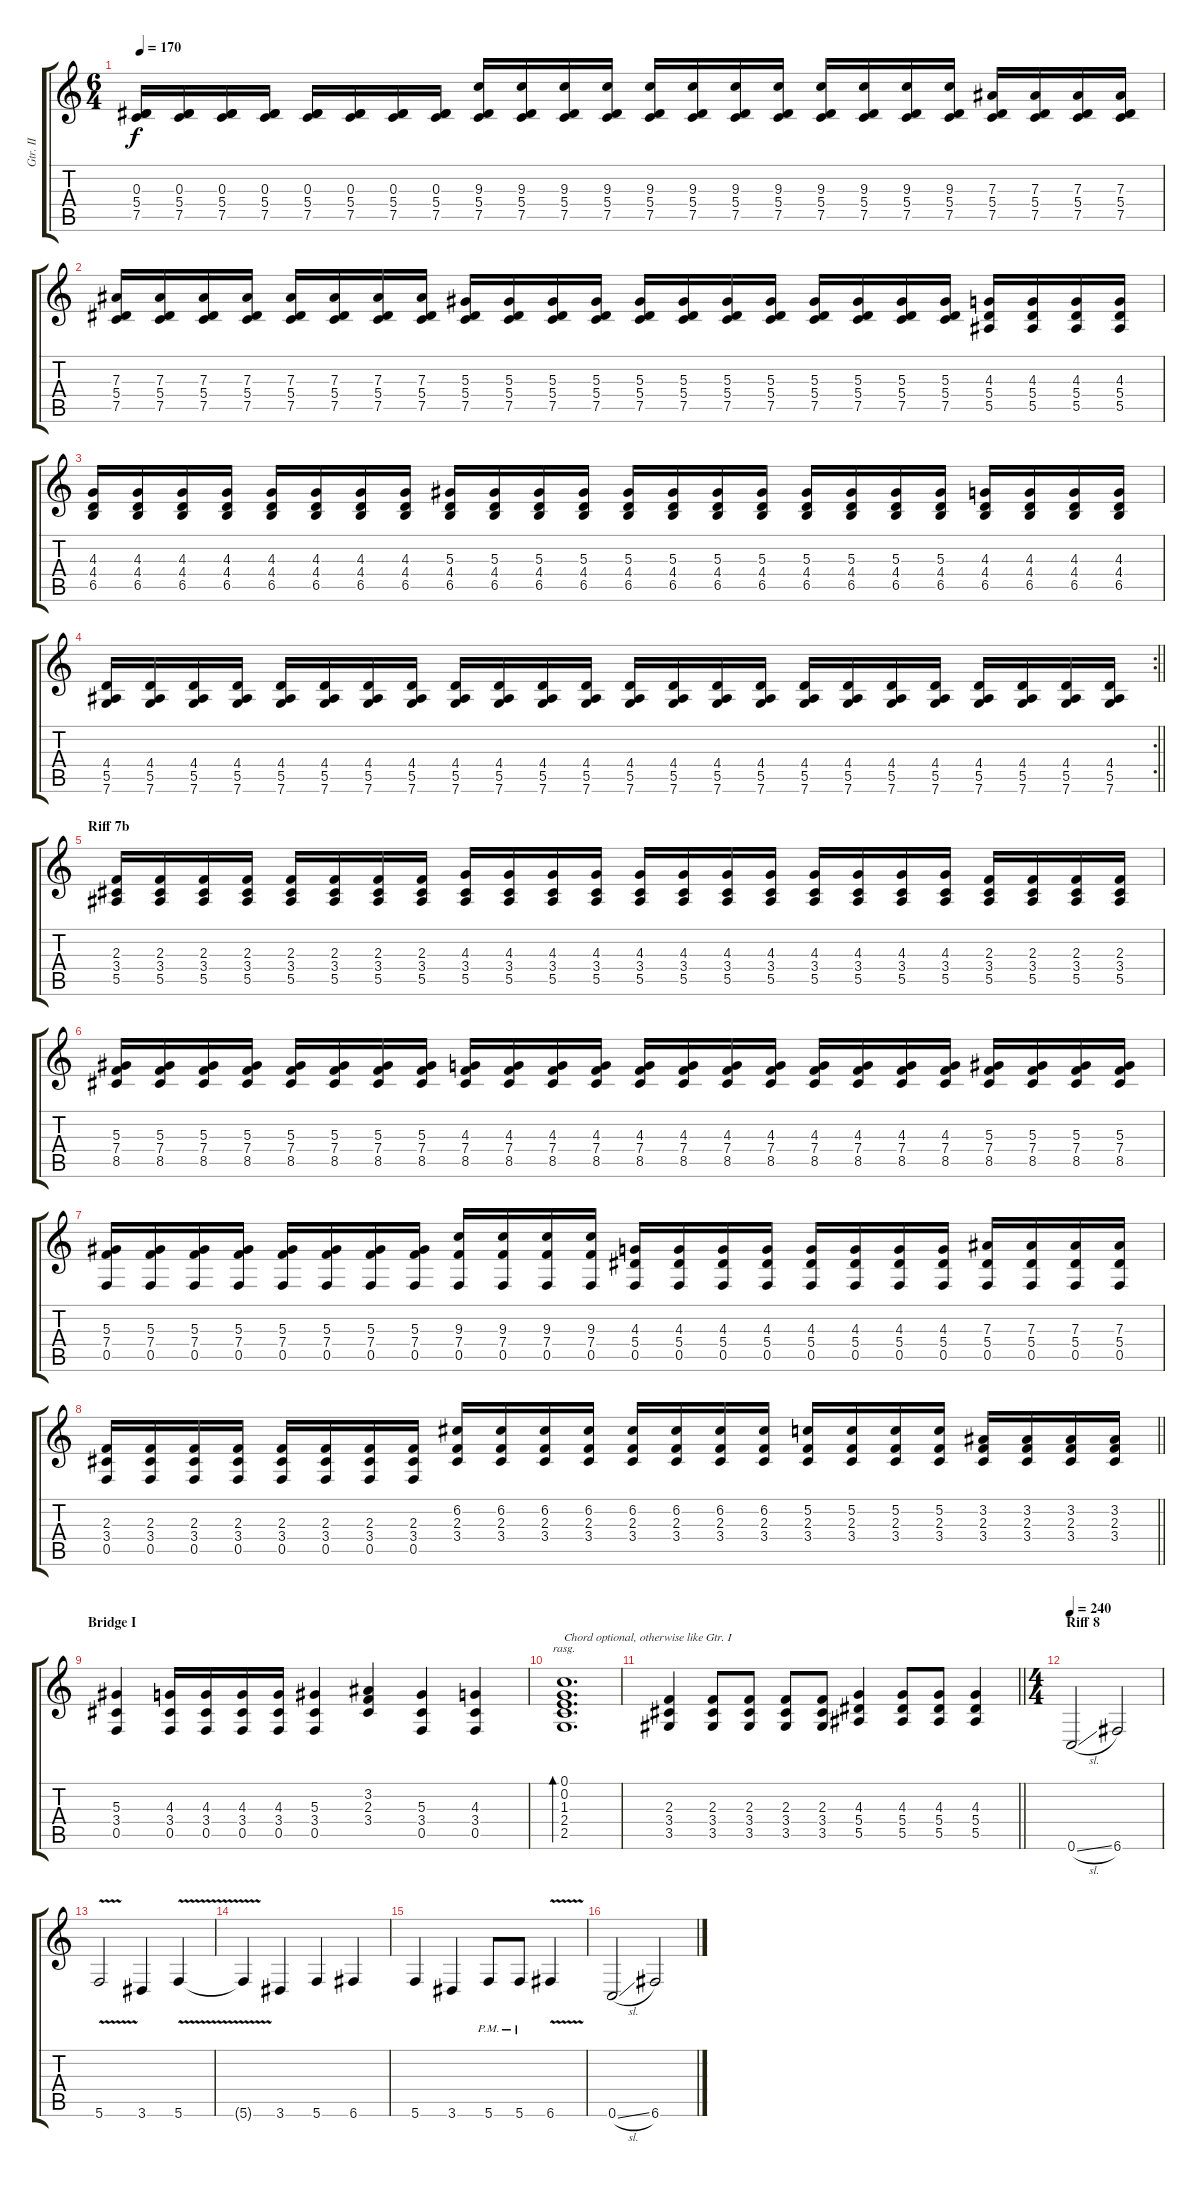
\track ("Gtr. II" "Gtr. II") {instrument distortionguitar}
\staff {score tabs}
\tuning (C4 G3 Eb3 Bb2 F2 C2) {hide}
\ts (6 4)
\tempo 170
\clef g2
\ks c
(0.3 5.4 7.5).16{dy f} (0.3 5.4 7.5).16 (0.3 5.4 7.5).16 (0.3 5.4 7.5).16 (0.3 5.4 7.5).16 (0.3 5.4 7.5).16 (0.3 5.4 7.5).16 (0.3 5.4 7.5).16 (9.3 5.4 7.5).16 (9.3 5.4 7.5).16 (9.3 5.4 7.5).16 (9.3 5.4 7.5).16 (9.3 5.4 7.5).16 (9.3 5.4 7.5).16 (9.3 5.4 7.5).16 (9.3 5.4 7.5).16 (9.3 5.4 7.5).16 (9.3 5.4 7.5).16 (9.3 5.4 7.5).16 (9.3 5.4 7.5).16 (7.3 5.4 7.5).16 (7.3 5.4 7.5).16 (7.3 5.4 7.5).16 (7.3 5.4 7.5).16 |
(7.3 5.4 7.5).16 (7.3 5.4 7.5).16 (7.3 5.4 7.5).16 (7.3 5.4 7.5).16 (7.3 5.4 7.5).16 (7.3 5.4 7.5).16 (7.3 5.4 7.5).16 (7.3 5.4 7.5).16 (5.3 5.4 7.5).16 (5.3 5.4 7.5).16 (5.3 5.4 7.5).16 (5.3 5.4 7.5).16 (5.3 5.4 7.5).16 (5.3 5.4 7.5).16 (5.3 5.4 7.5).16 (5.3 5.4 7.5).16 (5.3 5.4 7.5).16 (5.3 5.4 7.5).16 (5.3 5.4 7.5).16 (5.3 5.4 7.5).16 (4.3 5.4 5.5).16 (4.3 5.4 5.5).16 (4.3 5.4 5.5).16 (4.3 5.4 5.5).16 |
(4.3 4.4 6.5).16 (4.3 4.4 6.5).16 (4.3 4.4 6.5).16 (4.3 4.4 6.5).16 (4.3 4.4 6.5).16 (4.3 4.4 6.5).16 (4.3 4.4 6.5).16 (4.3 4.4 6.5).16 (5.3 4.4 6.5).16 (5.3 4.4 6.5).16 (5.3 4.4 6.5).16 (5.3 4.4 6.5).16 (5.3 4.4 6.5).16 (5.3 4.4 6.5).16 (5.3 4.4 6.5).16 (5.3 4.4 6.5).16 (5.3 4.4 6.5).16 (5.3 4.4 6.5).16 (5.3 4.4 6.5).16 (5.3 4.4 6.5).16 (4.3 4.4 6.5).16 (4.3 4.4 6.5).16 (4.3 4.4 6.5).16 (4.3 4.4 6.5).16 |
\rc 2
\barLineRight lightlight
(4.4 5.5 7.6).16 (4.4 5.5 7.6).16 (4.4 5.5 7.6).16 (4.4 5.5 7.6).16 (4.4 5.5 7.6).16 (4.4 5.5 7.6).16 (4.4 5.5 7.6).16 (4.4 5.5 7.6).16 (4.4 5.5 7.6).16 (4.4 5.5 7.6).16 (4.4 5.5 7.6).16 (4.4 5.5 7.6).16 (4.4 5.5 7.6).16 (4.4 5.5 7.6).16 (4.4 5.5 7.6).16 (4.4 5.5 7.6).16 (4.4 5.5 7.6).16 (4.4 5.5 7.6).16 (4.4 5.5 7.6).16 (4.4 5.5 7.6).16 (4.4 5.5 7.6).16 (4.4 5.5 7.6).16 (4.4 5.5 7.6).16 (4.4 5.5 7.6).16 |
\section ("" "Riff 7b")
(2.3 3.4 5.5).16 (2.3 3.4 5.5).16 (2.3 3.4 5.5).16 (2.3 3.4 5.5).16 (2.3 3.4 5.5).16 (2.3 3.4 5.5).16 (2.3 3.4 5.5).16 (2.3 3.4 5.5).16 (4.3 3.4 5.5).16 (4.3 3.4 5.5).16 (4.3 3.4 5.5).16 (4.3 3.4 5.5).16 (4.3 3.4 5.5).16 (4.3 3.4 5.5).16 (4.3 3.4 5.5).16 (4.3 3.4 5.5).16 (4.3 3.4 5.5).16 (4.3 3.4 5.5).16 (4.3 3.4 5.5).16 (4.3 3.4 5.5).16 (2.3 3.4 5.5).16 (2.3 3.4 5.5).16 (2.3 3.4 5.5).16 (2.3 3.4 5.5).16 |
(5.3 7.4 8.5).16 (5.3 7.4 8.5).16 (5.3 7.4 8.5).16 (5.3 7.4 8.5).16 (5.3 7.4 8.5).16 (5.3 7.4 8.5).16 (5.3 7.4 8.5).16 (5.3 7.4 8.5).16 (4.3 7.4 8.5).16 (4.3 7.4 8.5).16 (4.3 7.4 8.5).16 (4.3 7.4 8.5).16 (4.3 7.4 8.5).16 (4.3 7.4 8.5).16 (4.3 7.4 8.5).16 (4.3 7.4 8.5).16 (4.3 7.4 8.5).16 (4.3 7.4 8.5).16 (4.3 7.4 8.5).16 (4.3 7.4 8.5).16 (5.3 7.4 8.5).16 (5.3 7.4 8.5).16 (5.3 7.4 8.5).16 (5.3 7.4 8.5).16 |
(5.3 7.4 0.5).16 (5.3 7.4 0.5).16 (5.3 7.4 0.5).16 (5.3 7.4 0.5).16 (5.3 7.4 0.5).16 (5.3 7.4 0.5).16 (5.3 7.4 0.5).16 (5.3 7.4 0.5).16 (9.3 7.4 0.5).16 (9.3 7.4 0.5).16 (9.3 7.4 0.5).16 (9.3 7.4 0.5).16 (4.3 5.4 0.5).16 (4.3 5.4 0.5).16 (4.3 5.4 0.5).16 (4.3 5.4 0.5).16 (4.3 5.4 0.5).16 (4.3 5.4 0.5).16 (4.3 5.4 0.5).16 (4.3 5.4 0.5).16 (7.3 5.4 0.5).16 (7.3 5.4 0.5).16 (7.3 5.4 0.5).16 (7.3 5.4 0.5).16 |
\barLineRight lightlight
(2.3 3.4 0.5).16 (2.3 3.4 0.5).16 (2.3 3.4 0.5).16 (2.3 3.4 0.5).16 (2.3 3.4 0.5).16 (2.3 3.4 0.5).16 (2.3 3.4 0.5).16 (2.3 3.4 0.5).16 (6.2 2.3 3.4).16 (6.2 2.3 3.4).16 (6.2 2.3 3.4).16 (6.2 2.3 3.4).16 (6.2 2.3 3.4).16 (6.2 2.3 3.4).16 (6.2 2.3 3.4).16 (6.2 2.3 3.4).16 (5.2 2.3 3.4).16 (5.2 2.3 3.4).16 (5.2 2.3 3.4).16 (5.2 2.3 3.4).16 (3.2 2.3 3.4).16 (3.2 2.3 3.4).16 (3.2 2.3 3.4).16 (3.2 2.3 3.4).16 |
\section ("" "Bridge I")
(5.3 3.4 0.5).4 (4.3 3.4 0.5).16 (4.3 3.4 0.5).16 (4.3 3.4 0.5).16 (4.3 3.4 0.5).16 (5.3 3.4 0.5).4 (3.2 2.3 3.4).4 (5.3 3.4 0.5).4 (4.3 3.4 0.5).4 |
(0.1 0.2 1.3 2.4 2.5).1{d bd 480 rasg ii txt "Chord optional, otherwise like Gtr. I"} |
\barLineRight lightlight
(2.3 3.4 3.5).4 (2.3 3.4 3.5).8 (2.3 3.4 3.5).8 (2.3 3.4 3.5).8 (2.3 3.4 3.5).8 (4.3 5.4 5.5).4 (4.3 5.4 5.5).8 (4.3 5.4 5.5).8 (4.3 5.4 5.5).4 |
\ts (4 4)
\section ("" "Riff 8")
\tempo 240
0.6{sl}.2 6.6.2 |
5.6{v}.2 3.6.4 5.6{v}.4 |
5.6{t}.4 3.6.4 5.6.4 6.6.4 |
5.6.4 3.6.4 5.6{pm}.8 5.6{pm}.8 6.6{v}.4 |
0.6{sl}.2 6.6.2
